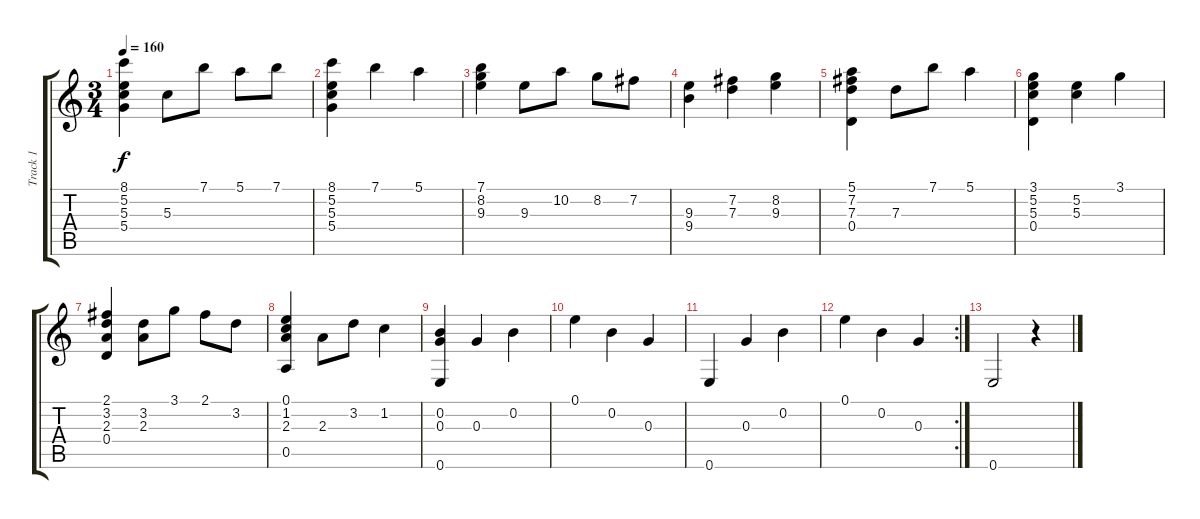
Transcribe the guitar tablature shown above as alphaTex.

\track ("Track 1" "Track 1") {instrument acousticguitarnylon}
\staff {score tabs}
\tuning (E4 B3 G3 D3 A2 E2) {hide}
\ts (3 4)
\tempo 160
\clef g2
\ks c
(8.1 5.2 5.3 5.4).4{dy f} 5.3.8 7.1.8 5.1.8 7.1.8 |
(8.1 5.2 5.3 5.4).4 7.1.4 5.1.4 |
(7.1 8.2 9.3).4 9.3.8 10.2.8 8.2.8 7.2.8 |
(9.3 9.4).4 (7.2 7.3).4 (8.2 9.3).4 |
(5.1 7.2 7.3 0.4).4 7.3.8 7.1.8 5.1.4 |
(3.1 5.2 5.3 0.4).4 (5.2 5.3).4 3.1.4 |
(2.1 3.2 2.3 0.4).4 (3.2 2.3).8 3.1.8 2.1.8 3.2.8 |
(0.1 1.2 2.3 0.5).4 2.3.8 3.2.8 1.2.4 |
(0.2 0.3 0.6).4 0.3.4 0.2.4 |
0.1.4 0.2.4 0.3.4 |
0.6.4 0.3.4 0.2.4 |
\rc 2
0.1.4 0.2.4 0.3.4 |
0.6.2 r.4
